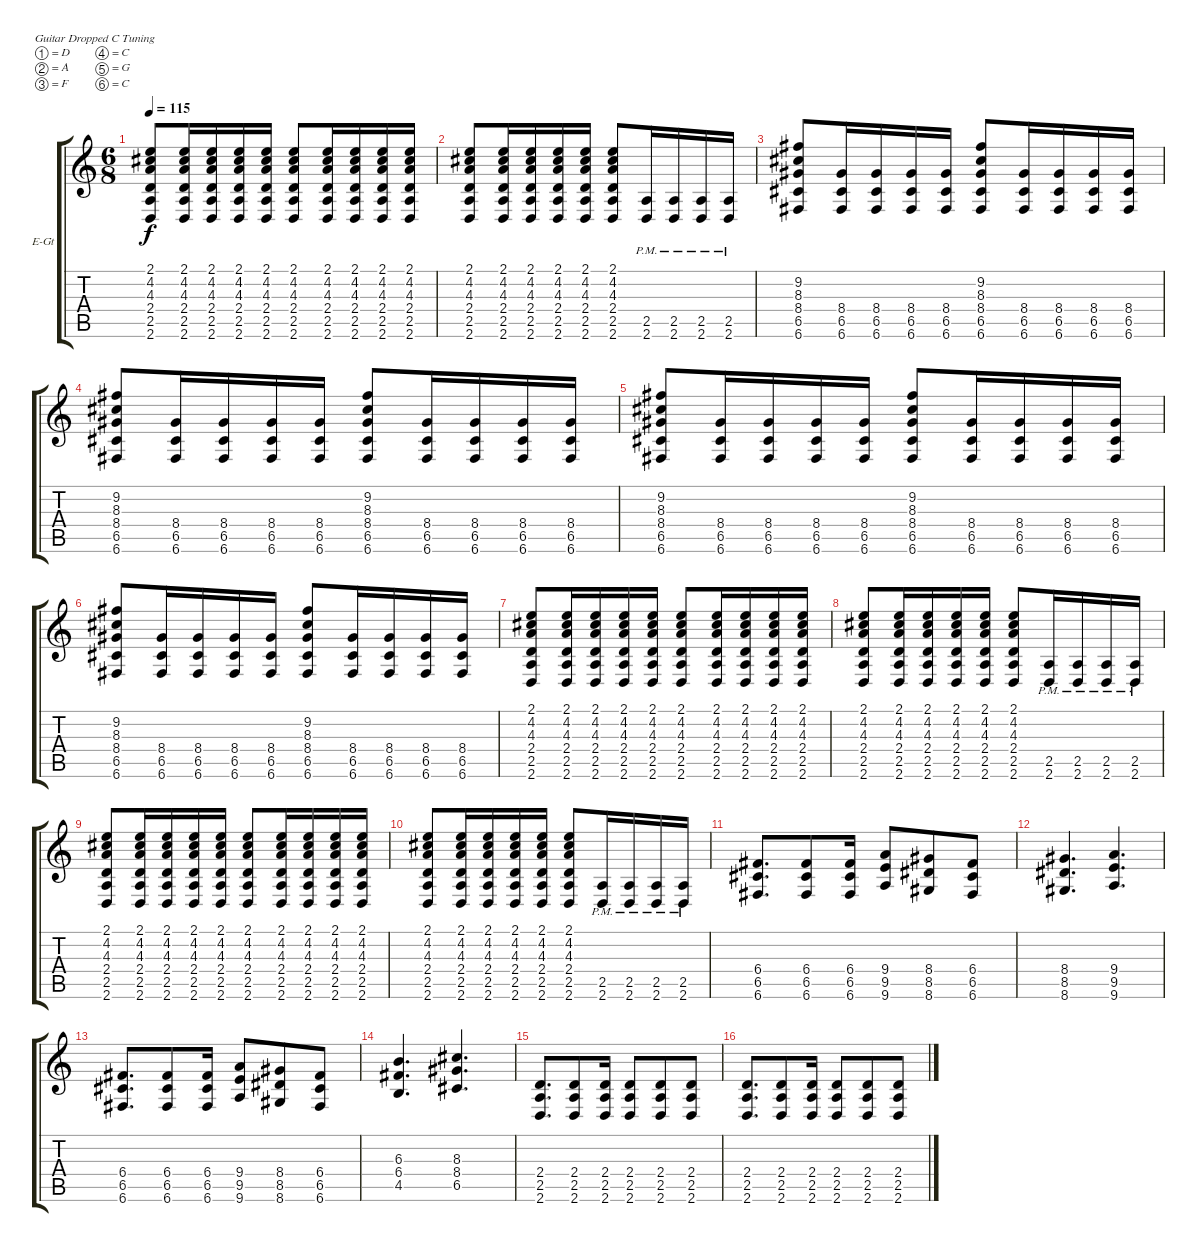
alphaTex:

\bracketExtendMode groupsimilarinstruments
\firstSystemTrackNameOrientation horizontal
\otherSystemsTrackNameOrientation horizontal
\track ("Electric Guitar 1" "E-Gt") {instrument distortionguitar}
\staff {score tabs}
\tuning (D4 A3 F3 C3 G2 C2)
\ts (6 8)
\tempo 115
\clef g2
\ks c
(4.2 2.1 4.3 2.4 2.5 2.6).8{dy f} (2.6 2.5 2.4 4.3 4.2 2.1).16 (2.1 4.2 4.3 2.4 2.5 2.6).16 (2.1 4.2 4.3 2.4 2.5 2.6).16 (2.1 4.2 4.3 2.4 2.5 2.6).16 (4.2 2.1 4.3 2.4 2.5 2.6).8 (2.6 2.5 2.4 4.3 4.2 2.1).16 (2.1 4.2 4.3 2.4 2.5 2.6).16 (2.1 4.2 4.3 2.4 2.5 2.6).16 (2.1 4.2 4.3 2.4 2.5 2.6).16 |
(4.2 2.1 4.3 2.4 2.5 2.6).8 (2.6 2.5 2.4 4.3 4.2 2.1).16 (2.1 4.2 4.3 2.4 2.5 2.6).16 (2.1 4.2 4.3 2.4 2.5 2.6).16 (2.1 4.2 4.3 2.4 2.5 2.6).16 (2.6 2.5 2.4 4.3 4.2 2.1).8 (2.6{pm} 2.5{pm}).16 (2.6{pm} 2.5{pm}).16 (2.6{pm} 2.5{pm}).16 (2.6{pm} 2.5{pm}).16 |
(9.2 8.3 8.4 6.5 6.6).8 (6.6 6.5 8.4).16 (6.6 6.5 8.4).16 (6.6 6.5 8.4).16 (6.6 6.5 8.4).16 (9.2 8.3 8.4 6.5 6.6).8 (6.6 6.5 8.4).16 (6.6 6.5 8.4).16 (6.6 6.5 8.4).16 (6.6 6.5 8.4).16 |
(9.2 8.3 8.4 6.5 6.6).8 (6.6 6.5 8.4).16 (6.6 6.5 8.4).16 (6.6 6.5 8.4).16 (6.6 6.5 8.4).16 (9.2 8.3 8.4 6.5 6.6).8 (6.6 6.5 8.4).16 (6.6 6.5 8.4).16 (6.6 6.5 8.4).16 (6.6 6.5 8.4).16 |
(9.2 8.3 8.4 6.5 6.6).8 (6.6 6.5 8.4).16 (6.6 6.5 8.4).16 (6.6 6.5 8.4).16 (6.6 6.5 8.4).16 (9.2 8.3 8.4 6.5 6.6).8 (6.6 6.5 8.4).16 (6.6 6.5 8.4).16 (6.6 6.5 8.4).16 (6.6 6.5 8.4).16 |
(9.2 8.3 8.4 6.5 6.6).8 (6.6 6.5 8.4).16 (6.6 6.5 8.4).16 (6.6 6.5 8.4).16 (6.6 6.5 8.4).16 (9.2 8.3 8.4 6.5 6.6).8 (6.6 6.5 8.4).16 (6.6 6.5 8.4).16 (6.6 6.5 8.4).16 (6.6 6.5 8.4).16 |
(4.2 2.1 4.3 2.4 2.5 2.6).8 (2.6 2.5 2.4 4.3 4.2 2.1).16 (2.1 4.2 4.3 2.4 2.5 2.6).16 (2.1 4.2 4.3 2.4 2.5 2.6).16 (2.1 4.2 4.3 2.4 2.5 2.6).16 (4.2 2.1 4.3 2.4 2.5 2.6).8 (2.6 2.5 2.4 4.3 4.2 2.1).16 (2.1 4.2 4.3 2.4 2.5 2.6).16 (2.1 4.2 4.3 2.4 2.5 2.6).16 (2.1 4.2 4.3 2.4 2.5 2.6).16 |
(4.2 2.1 4.3 2.4 2.5 2.6).8 (2.6 2.5 2.4 4.3 4.2 2.1).16 (2.1 4.2 4.3 2.4 2.5 2.6).16 (2.1 4.2 4.3 2.4 2.5 2.6).16 (2.1 4.2 4.3 2.4 2.5 2.6).16 (2.6 2.5 2.4 4.3 4.2 2.1).8 (2.6{pm} 2.5{pm}).16 (2.6{pm} 2.5{pm}).16 (2.6{pm} 2.5{pm}).16 (2.6{pm} 2.5{pm}).16 |
(4.2 2.1 4.3 2.4 2.5 2.6).8 (2.6 2.5 2.4 4.3 4.2 2.1).16 (2.1 4.2 4.3 2.4 2.5 2.6).16 (2.1 4.2 4.3 2.4 2.5 2.6).16 (2.1 4.2 4.3 2.4 2.5 2.6).16 (4.2 2.1 4.3 2.4 2.5 2.6).8 (2.6 2.5 2.4 4.3 4.2 2.1).16 (2.1 4.2 4.3 2.4 2.5 2.6).16 (2.1 4.2 4.3 2.4 2.5 2.6).16 (2.1 4.2 4.3 2.4 2.5 2.6).16 |
(4.2 2.1 4.3 2.4 2.5 2.6).8 (2.6 2.5 2.4 4.3 4.2 2.1).16 (2.1 4.2 4.3 2.4 2.5 2.6).16 (2.1 4.2 4.3 2.4 2.5 2.6).16 (2.1 4.2 4.3 2.4 2.5 2.6).16 (2.6 2.5 2.4 4.3 4.2 2.1).8 (2.6{pm} 2.5{pm}).16 (2.6{pm} 2.5{pm}).16 (2.6{pm} 2.5{pm}).16 (2.6{pm} 2.5{pm}).16 |
(6.6 6.5 6.4).8{d} (6.4 6.5 6.6).8 (6.6 6.5 6.4).16 (9.4 9.5 9.6).8 (8.4 8.5 8.6).8 (6.4 6.5 6.6).8 |
(8.6 8.5 8.4).4{d} (9.4 9.5 9.6).4{d} |
(6.6 6.5 6.4).8{d} (6.4 6.5 6.6).8 (6.6 6.5 6.4).16 (9.4 9.5 9.6).8 (8.4 8.5 8.6).8 (6.4 6.5 6.6).8 |
(4.5 6.4 6.3).4{d} (8.3 8.4 6.5).4{d} |
(2.6 2.5 2.4).8{d} (2.5 2.6 2.4).8 (2.6 2.5 2.4).16 (2.5 2.6 2.4).8 (2.5 2.6 2.4).8 (2.5 2.6 2.4).8 |
(2.6 2.5 2.4).8{d} (2.5 2.6 2.4).8 (2.6 2.5 2.4).16 (2.5 2.6 2.4).8 (2.5 2.6 2.4).8 (2.5 2.6 2.4).8
